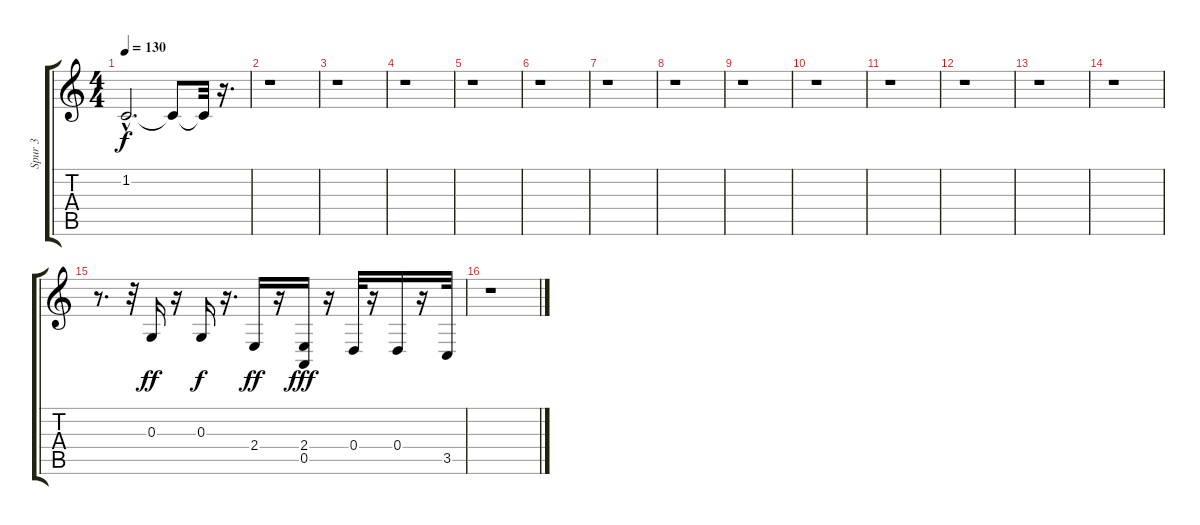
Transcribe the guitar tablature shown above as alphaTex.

\track ("Spur 3" "Spur 3") {instrument choiraahs}
\staff {score tabs}
\tuning (E4 B3 G3 D3 A2 E2) {hide}
\ts (4 4)
\tempo 130
\clef g2
\ks c
1.2{hac t}.2{d dy f} 1.2{t}.8 1.2{t}.32 r.16{d} |
r.1 |
r.1 |
r.1 |
r.1 |
r.1 |
r.1 |
r.1 |
r.1 |
r.1 |
r.1 |
r.1 |
r.1 |
r.1 |
r.8{d} r.32 0.3.16{dy ff} r.16 0.3.16{dy f} r.16{d} 2.4.16{dy ff} r.16 (2.4 0.5).16{dy fff} r.16 0.4.32 r.16 0.4.16 r.16 3.5.32 |
r.1
